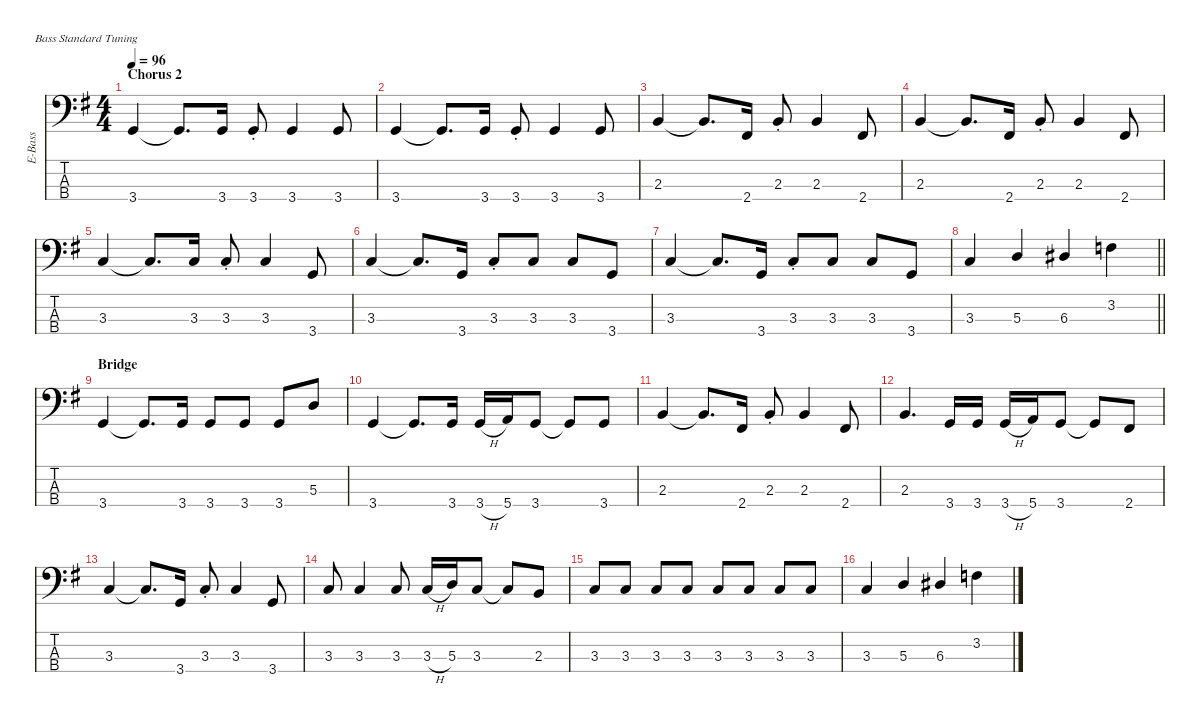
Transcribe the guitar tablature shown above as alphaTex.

\defaultSystemsLayout 4
\hideDynamics
\bracketExtendMode nobrackets
\otherSystemsTrackNameOrientation horizontal
\track ("Bass" "E-Bass") {defaultSystemsLayout 4 instrument electricbassfinger}
\staff {score tabs}
\tuning (G2 D2 A1 E1)
\ts (4 4)
\section ("" "Chorus 2")
\tempo 96
\clef f4
\ks g
3.4{acc forcenatural}.4{dy f beam Up} 3.4{t acc forcenatural}.8{d beam Up} 3.4{acc forcenatural}.16{beam Up} 3.4{st acc forcenatural}.8{beam Up} 3.4{acc forcenatural}.4{beam Up} 3.4{acc forcenatural}.8{beam Up} |
3.4{acc forcenatural}.4{beam Up} 3.4{t acc forcenatural}.8{d beam Up} 3.4{acc forcenatural}.16{beam Up} 3.4{st acc forcenatural}.8{beam Up} 3.4{acc forcenatural}.4{beam Up} 3.4{acc forcenatural}.8{beam Up} |
2.3{acc forcenatural}.4{beam Up} 2.3{t acc forcenatural}.8{d beam Up} 2.4{acc #}.16{beam Up} 2.3{st acc forcenatural}.8{beam Up} 2.3{acc forcenatural}.4{beam Up} 2.4{acc #}.8{beam Up} |
2.3{acc forcenatural}.4{beam Up} 2.3{t acc forcenatural}.8{d beam Up} 2.4{acc #}.16{beam Up} 2.3{st acc forcenatural}.8{beam Up} 2.3{acc forcenatural}.4{beam Up} 2.4{acc #}.8{beam Up} |
3.3{acc forcenatural}.4{beam Up} 3.3{t acc forcenatural}.8{d beam Up} 3.3{acc forcenatural}.16{beam Up} 3.3{st acc forcenatural}.8{beam Up} 3.3{acc forcenatural}.4{beam Up} 3.4{acc forcenatural}.8{beam Up} |
3.3{acc forcenatural}.4{beam Up} 3.3{t acc forcenatural}.8{d beam Up} 3.4{acc forcenatural}.16{beam Up} 3.3{st acc forcenatural}.8{beam Up} 3.3{acc forcenatural}.8{beam Up} 3.3{acc forcenatural}.8{beam Up} 3.4{acc forcenatural}.8{beam Up} |
3.3{acc forcenatural}.4{beam Up} 3.3{t acc forcenatural}.8{d beam Up} 3.4{acc forcenatural}.16{beam Up} 3.3{st acc forcenatural}.8{beam Up} 3.3{acc forcenatural}.8{beam Up} 3.3{acc forcenatural}.8{beam Up} 3.4{acc forcenatural}.8{beam Up} |
\barLineRight lightlight
3.3{acc forcenatural}.4{beam Up} 5.3{acc forcenatural}.4{beam Up} 6.3{acc #}.4{beam Up} 3.2{acc forcenatural}.4{beam Down} |
\section ("" "Bridge")
3.4{acc forcenatural}.4{beam Up} 3.4{t acc forcenatural}.8{d beam Up} 3.4{acc forcenatural}.16{beam Up} 3.4{acc forcenatural}.8{beam Up} 3.4{acc forcenatural}.8{beam Up} 3.4{acc forcenatural}.8{beam Up} 5.3{acc forcenatural}.8{beam Up} |
3.4{acc forcenatural}.4{beam Up} 3.4{t acc forcenatural}.8{d beam Up} 3.4{acc forcenatural}.16{beam Up} 3.4{h acc forcenatural}.16{beam Up} 5.4{acc forcenatural}.16{beam Up} 3.4{acc forcenatural}.8{beam Up} 3.4{t acc forcenatural}.8{beam Up} 3.4{acc forcenatural}.8{beam Up} |
2.3{acc forcenatural}.4{beam Up} 2.3{t acc forcenatural}.8{d beam Up} 2.4{acc #}.16{beam Up} 2.3{st acc forcenatural}.8{beam Up} 2.3{acc forcenatural}.4{beam Up} 2.4{acc #}.8{beam Up} |
2.3{acc forcenatural}.4{d beam Up} 3.4{acc forcenatural}.16{beam Up} 3.4{acc forcenatural}.16{beam Up} 3.4{h acc forcenatural}.16{beam Up} 5.4{acc forcenatural}.16{beam Up} 3.4{acc forcenatural}.8{beam Up} 3.4{t acc forcenatural}.8{beam Up} 2.4{acc #}.8{beam Up} |
3.3{acc forcenatural}.4{beam Up} 3.3{t acc forcenatural}.8{d beam Up} 3.4{acc forcenatural}.16{beam Up} 3.3{st acc forcenatural}.8{beam Up} 3.3{acc forcenatural}.4{beam Up} 3.4{acc forcenatural}.8{beam Up} |
3.3{acc forcenatural}.8{beam Up} 3.3{acc forcenatural}.4{beam Up} 3.3{acc forcenatural}.8{beam Up} 3.3{h acc forcenatural}.16{beam Up} 5.3{acc forcenatural}.16{beam Up} 3.3{acc forcenatural}.8{beam Up} 3.3{t acc forcenatural}.8{beam Up} 2.3{acc forcenatural}.8{beam Up} |
3.3{acc forcenatural}.8{beam Up} 3.3{acc forcenatural}.8{beam Up} 3.3{acc forcenatural}.8{beam Up} 3.3{acc forcenatural}.8{beam Up} 3.3{acc forcenatural}.8{beam Up} 3.3{acc forcenatural}.8{beam Up} 3.3{acc forcenatural}.8{beam Up} 3.3{acc forcenatural}.8{beam Up} |
3.3{acc forcenatural}.4{beam Up} 5.3{acc forcenatural}.4{beam Up} 6.3{acc #}.4{beam Up} 3.2{acc forcenatural}.4{beam Down}
